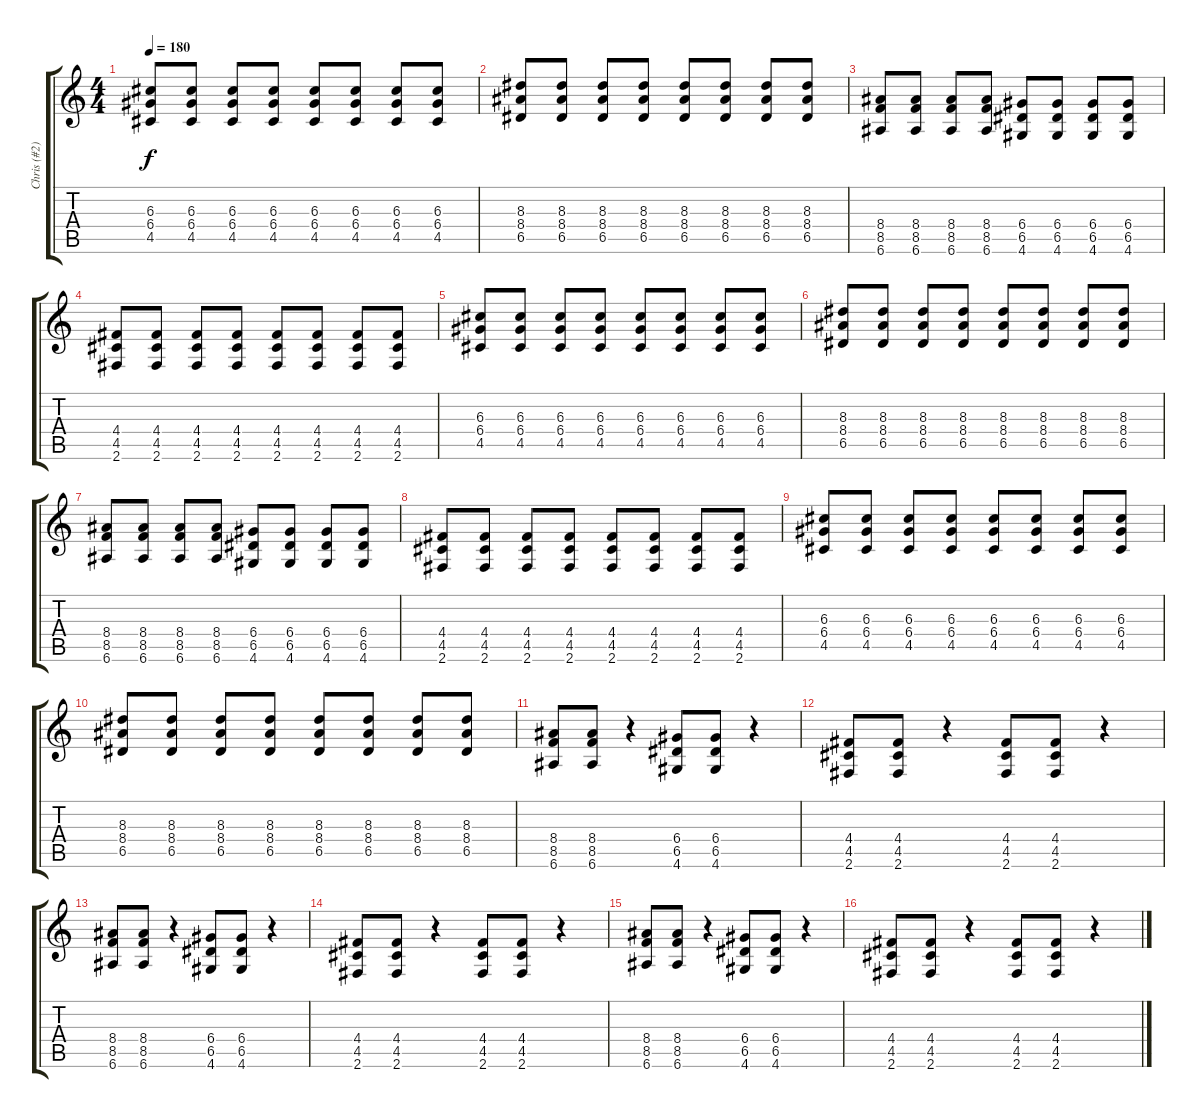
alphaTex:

\track ("Chris (#2) Barker" "Chris (#2)") {instrument distortionguitar}
\staff {score tabs}
\tuning (E4 B3 G3 D3 A2 E2) {hide}
\ts (4 4)
\tempo 180
\clef g2
\ks c
(6.3 6.4 4.5).8{dy f} (6.3 6.4 4.5).8 (6.3 6.4 4.5).8 (6.3 6.4 4.5).8 (6.3 6.4 4.5).8 (6.3 6.4 4.5).8 (6.3 6.4 4.5).8 (6.3 6.4 4.5).8 |
(8.3 8.4 6.5).8 (8.3 8.4 6.5).8 (8.3 8.4 6.5).8 (8.3 8.4 6.5).8 (8.3 8.4 6.5).8 (8.3 8.4 6.5).8 (8.3 8.4 6.5).8 (8.3 8.4 6.5).8 |
(8.4 8.5 6.6).8 (8.4 8.5 6.6).8 (8.4 8.5 6.6).8 (8.4 8.5 6.6).8 (6.4 6.5 4.6).8 (6.4 6.5 4.6).8 (6.4 6.5 4.6).8 (6.4 6.5 4.6).8 |
(4.4 4.5 2.6).8 (4.4 4.5 2.6).8 (4.4 4.5 2.6).8 (4.4 4.5 2.6).8 (4.4 4.5 2.6).8 (4.4 4.5 2.6).8 (4.4 4.5 2.6).8 (4.4 4.5 2.6).8 |
(6.3 6.4 4.5).8 (6.3 6.4 4.5).8 (6.3 6.4 4.5).8 (6.3 6.4 4.5).8 (6.3 6.4 4.5).8 (6.3 6.4 4.5).8 (6.3 6.4 4.5).8 (6.3 6.4 4.5).8 |
(8.3 8.4 6.5).8 (8.3 8.4 6.5).8 (8.3 8.4 6.5).8 (8.3 8.4 6.5).8 (8.3 8.4 6.5).8 (8.3 8.4 6.5).8 (8.3 8.4 6.5).8 (8.3 8.4 6.5).8 |
(8.4 8.5 6.6).8 (8.4 8.5 6.6).8 (8.4 8.5 6.6).8 (8.4 8.5 6.6).8 (6.4 6.5 4.6).8 (6.4 6.5 4.6).8 (6.4 6.5 4.6).8 (6.4 6.5 4.6).8 |
(4.4 4.5 2.6).8 (4.4 4.5 2.6).8 (4.4 4.5 2.6).8 (4.4 4.5 2.6).8 (4.4 4.5 2.6).8 (4.4 4.5 2.6).8 (4.4 4.5 2.6).8 (4.4 4.5 2.6).8 |
(6.3 6.4 4.5).8 (6.3 6.4 4.5).8 (6.3 6.4 4.5).8 (6.3 6.4 4.5).8 (6.3 6.4 4.5).8 (6.3 6.4 4.5).8 (6.3 6.4 4.5).8 (6.3 6.4 4.5).8 |
(8.3 8.4 6.5).8 (8.3 8.4 6.5).8 (8.3 8.4 6.5).8 (8.3 8.4 6.5).8 (8.3 8.4 6.5).8 (8.3 8.4 6.5).8 (8.3 8.4 6.5).8 (8.3 8.4 6.5).8 |
(8.4 8.5 6.6).8 (8.4 8.5 6.6).8 r.4 (6.4 6.5 4.6).8 (6.4 6.5 4.6).8 r.4 |
(4.4 4.5 2.6).8 (4.4 4.5 2.6).8 r.4 (4.4 4.5 2.6).8 (4.4 4.5 2.6).8 r.4 |
(8.4 8.5 6.6).8 (8.4 8.5 6.6).8 r.4 (6.4 6.5 4.6).8 (6.4 6.5 4.6).8 r.4 |
(4.4 4.5 2.6).8 (4.4 4.5 2.6).8 r.4 (4.4 4.5 2.6).8 (4.4 4.5 2.6).8 r.4 |
(8.4 8.5 6.6).8 (8.4 8.5 6.6).8 r.4 (6.4 6.5 4.6).8 (6.4 6.5 4.6).8 r.4 |
(4.4 4.5 2.6).8 (4.4 4.5 2.6).8 r.4 (4.4 4.5 2.6).8 (4.4 4.5 2.6).8 r.4
